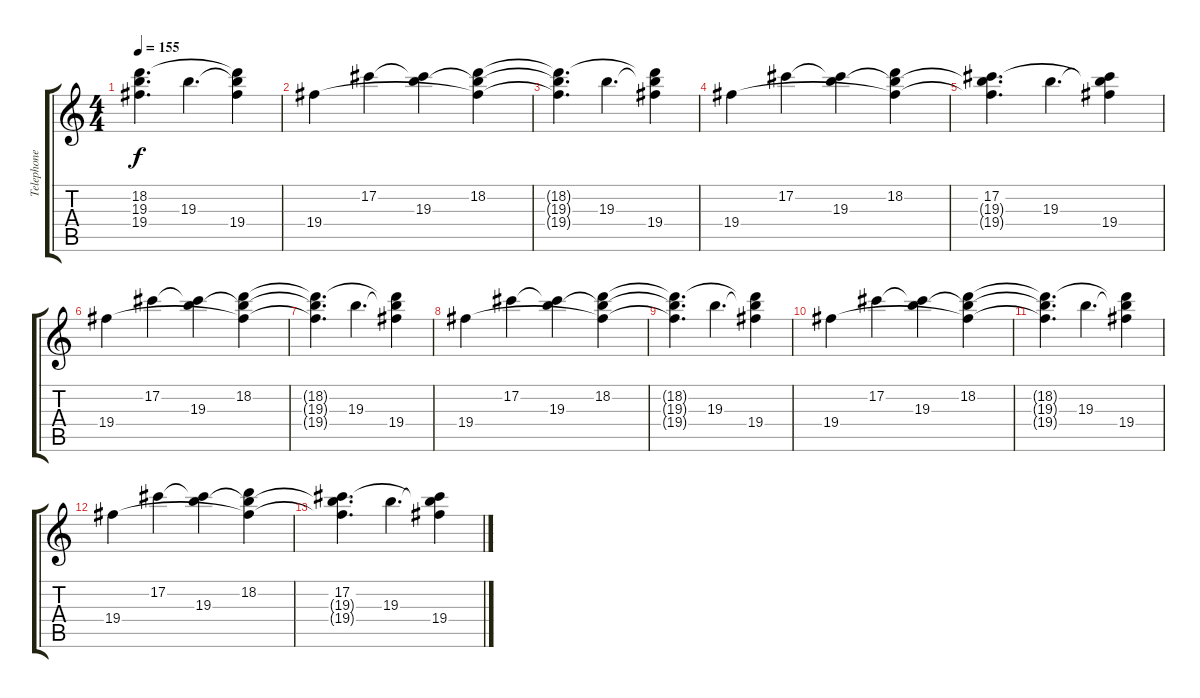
\track ("Telephone Guitar" "Telephone ") {instrument distortionguitar}
\staff {score tabs}
\tuning (Db4 Ab3 E3 B2 Gb2 B1) {hide}
\ts (4 4)
\tempo 155
\clef g2
\ks c
(18.2{t} 19.3{t} 19.4{t}).4{d dy f} 19.3.4{d} (18.2{t} 19.3{t} 19.4).4 |
19.4.4 17.2.4 (17.2{t} 19.3).4 (18.2 19.3{t} 19.4{t}).4 |
(18.2{t} 19.3{t} 19.4{t}).4{d} 19.3.4{d} (18.2{t} 19.3{t} 19.4).4 |
19.4.4 17.2.4 (17.2{t} 19.3).4 (18.2 19.3{t} 19.4{t}).4 |
(17.2 19.3{t} 19.4{t}).4{d} 19.3.4{d} (17.2{t} 19.3{t} 19.4).4 |
19.4.4{volume 13} 17.2.4 (17.2{t} 19.3).4 (18.2 19.3{t} 19.4{t}).4 |
(18.2{t} 19.3{t} 19.4{t}).4{d} 19.3.4{d} (18.2{t} 19.3{t} 19.4).4 |
19.4.4 17.2.4 (17.2{t} 19.3).4 (18.2 19.3{t} 19.4{t}).4 |
(18.2{t} 19.3{t} 19.4{t}).4{d} 19.3.4{d} (18.2{t} 19.3{t} 19.4).4 |
19.4.4 17.2.4 (17.2{t} 19.3).4 (18.2 19.3{t} 19.4{t}).4 |
(18.2{t} 19.3{t} 19.4{t}).4{d} 19.3.4{d} (18.2{t} 19.3{t} 19.4).4 |
19.4.4 17.2.4 (17.2{t} 19.3).4 (18.2 19.3{t} 19.4{t}).4 |
(17.2 19.3{t} 19.4{t}).4{d} 19.3.4{d} (17.2{t} 19.3{t} 19.4).4
